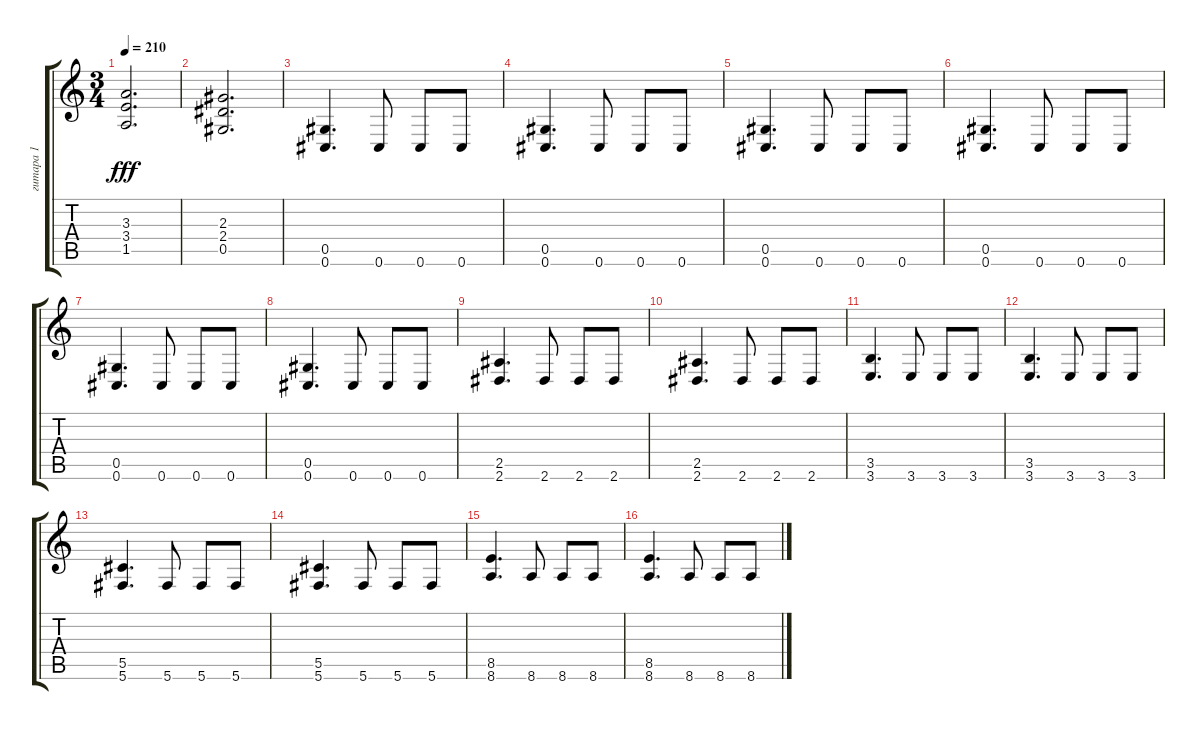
\track ("гитара 1" "гитара 1") {instrument distortionguitar}
\staff {score tabs}
\tuning (Eb4 Bb3 Gb3 Db3 Ab2 Db2) {hide}
\ts (3 4)
\tempo 210
\clef g2
\ks c
(3.3 3.4 1.5).2{d dy fff} |
(2.3 2.4 0.5).2{d} |
(0.5 0.6).4{d} 0.6.8 0.6.8 0.6.8 |
(0.5 0.6).4{d} 0.6.8 0.6.8 0.6.8 |
(0.5 0.6).4{d} 0.6.8 0.6.8 0.6.8 |
(0.5 0.6).4{d} 0.6.8 0.6.8 0.6.8 |
(0.5 0.6).4{d} 0.6.8 0.6.8 0.6.8 |
(0.5 0.6).4{d} 0.6.8 0.6.8 0.6.8 |
(2.5 2.6).4{d} 2.6.8 2.6.8 2.6.8 |
(2.5 2.6).4{d} 2.6.8 2.6.8 2.6.8 |
(3.5 3.6).4{d} 3.6.8 3.6.8 3.6.8 |
(3.5 3.6).4{d} 3.6.8 3.6.8 3.6.8 |
(5.5 5.6).4{d} 5.6.8 5.6.8 5.6.8 |
(5.5 5.6).4{d} 5.6.8 5.6.8 5.6.8 |
(8.5 8.6).4{d} 8.6.8 8.6.8 8.6.8 |
(8.5 8.6).4{d} 8.6.8 8.6.8 8.6.8
